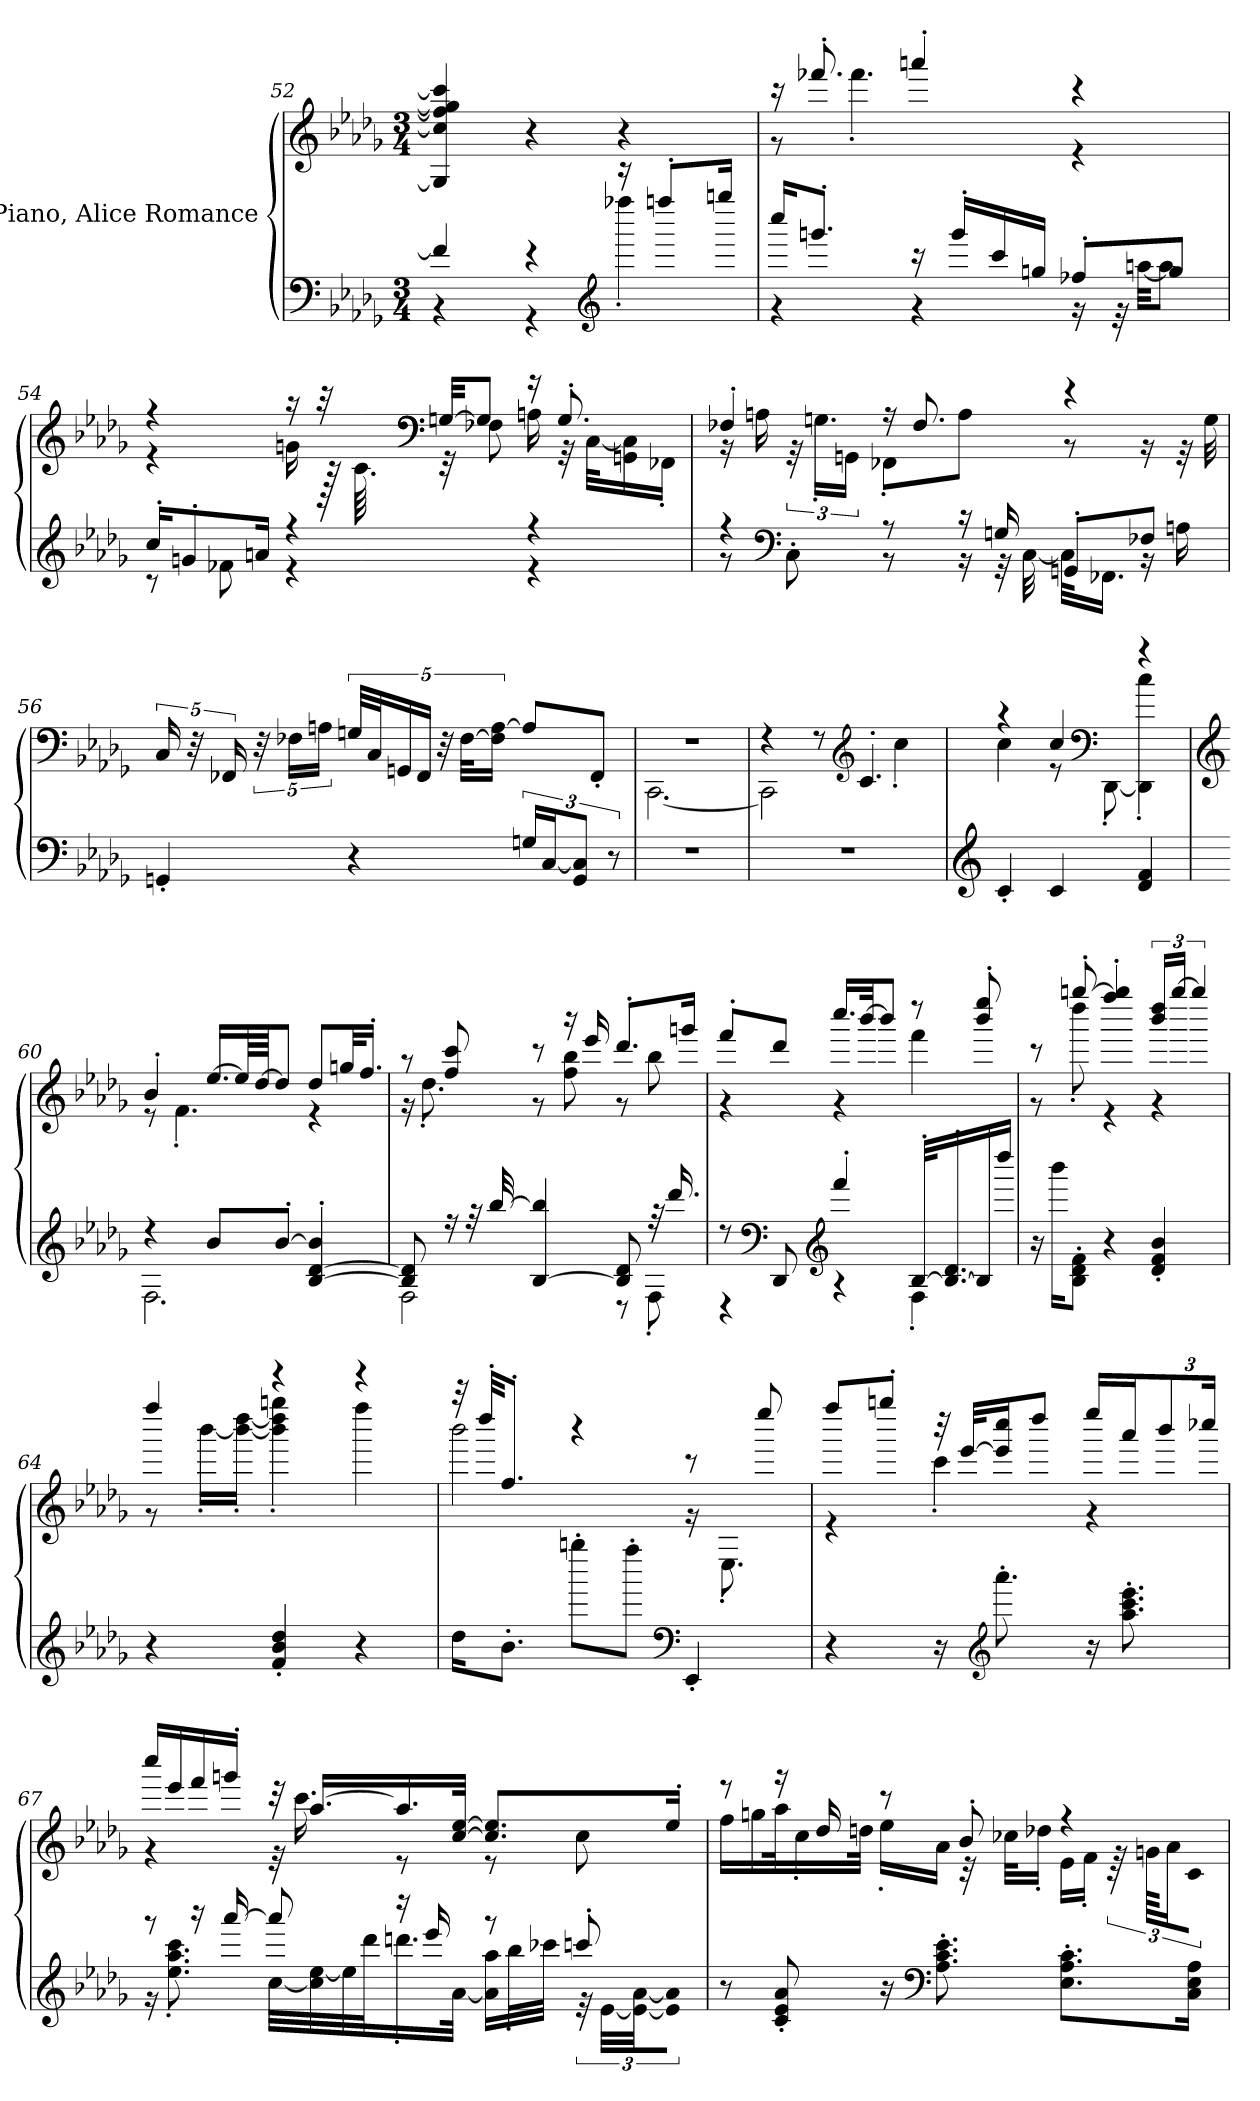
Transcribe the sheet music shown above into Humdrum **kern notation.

**kern	**kern
*part1	*part1
*staff2	*staff1
*I"Piano, Alice Romance	*
*clefF4	*clefG2
*k[b-e-a-d-g-]	*k[b-e-a-d-g-]
*M3/4	*M3/4
=52	=52
*^	*
4f-/]	4r	4G/] 4cc/] 4ff-/] 4gg/] 4ccc/]
4r	4r	4r
*clefG2	*	*
16r	4ffff-X'\	4r
8ffffn'/L	.	.
16ggggn/Jk	.	.
!!LO:LB:g=z
=53	=53	=53
*	*	*^
16cccc/KL	4r	16r	8r
8.gggn'/J	.	8.fff-X'/	.
.	.	.	4.fff-'\
16r	4r	4aaan'/	.
16ggg'/LL	.	.	.
16ccc/	.	.	.
16ggn/JJ	.	.	.
8ff-X'/L	16r	4r	4r
.	32r	.	.
.	[32aan\KKL	.	.
8gg/J	8aa\J]	.	.
=54	=54	=54	=54
16cc'/KL	8r	4r	4r
8gn'/	.	.	.
.	8f-X\	.	.
16an/Jk	.	.	.
4r	4r	16r	16gn\
.	.	32r	128r
.	.	.	64.c\
*	*	*clefF4	*
.	.	[32Gn/KKL	32r
.	.	8G/J]	8F-X\
4r	4r	16r	16An\
.	.	8.G'/	32r
.	.	.	[32C\KLL
.	.	.	16GGn\ 16C\]
.	.	.	16FF-X'\JJ
!!LO:LB:g=z	!!
=55	=55	=55	=55
4r	8r	4F-X'/	16r
.	.	.	16An\
*clefF4	*	*	*
.	8C'\	.	48r
.	.	.	24.Gn'\LL
.	.	.	24GGn\JJ
8r	8r	16r	8FF-X'\L
.	.	8.F-/	.
16r	16r	.	8A\J
16Gn/	32r	.	.
.	[32C\	.	.
8GGn'/L	32C\KLL]	4r	8r
.	16.FF-X\JJ	.	.
8F-X/J	16r	.	16r
.	16An\	.	32r
.	.	.	32G\
*v	*v	*	*
*	*v	*v
!!LO:PB:g=z
=56	=56
4GGn'/	20C/
.	40r
.	20FF-X/
.	40r
.	20F-X\LL
.	20An\JJ
4r	40Gn/LLL
.	40C/J
.	20GGn/
.	20FF-/JJ
.	40r
.	[40F-\KLL
.	20F-\] [20A\JJ
24Gn/LL	8A/L]
[24C/J	.
12GG/ 12C/]J	.
.	8FF-'/J
12r	.
=57	=57
*	*^
2.r	2.r	[2.CC\
=58	=58	=58
2.r	4r	2CC\]
.	8r	.
*	*clefG2	*
.	4.c'/	.
.	.	4cc'\
=59	=59	=59
*clefG2	*	*
4c'/	4r	4cc\
4c/	4cc/	8r
*	*clefF4	*
.	.	[8DD-'\
4d-/ 4f/	4r	4DD-\]' 4cc\'
!!LO:LB:g=z	!!
=60	=60	=60
*	*clefG2	*
*^	*	*
4r	2.F\	4b-'/	8r
.	.	.	4.f'\
8b-/L	.	[16.ee-/LL	.
.	.	64ee-/LL]	.
.	.	[64dd-/JJJ	.
[8b-'/J	.	8dd-/J]	.
[4B-/' [4d-/' 4b-/]'	.	8dd-/L	4r
.	.	32ggn/KL	.
.	.	16.ff'/JJ	.
=61	=61	=61	=61
8B-/] 8d-/]	2F\	8r	16r
.	.	.	8.dd-'\
16r	.	8ff/ 8ccc/	.
32r	.	.	.
[32bb-/	.	.	.
[4B-/ 4bb-/]	.	8r	8r
.	.	16r	8ff\ 8bb-\
.	.	16eee-/	.
8B-/] 8d-/	8r	8.ddd-'/L	8r
32r	8F'\	.	8bb-\
16.ddd-/	.	.	.
.	.	16gggn/Jk	.
!!LO:LB:g=z	!!
=62	=62	=62	=62
8r	4r	8fff'/L	4r
*clefF4	*	*	*
8DD-/	.	8ddd-/J	.
*clefG2	*	*	*
4fff'/	4r	16.cccc/LL	4r
.	.	[32bbb-/JK	.
.	.	8bbb-/J]	.
[32B-'/KLL	4F'\	8r	4fff\
16.B-/_' 16.d-/'	.	.	.
16B-/]	.	8bbb-/' 8eeee-/'	.
16dddd-/JJ	.	.	.
*v	*v	*	*
=63	=63	=63
16r	8r	8r
16bbb-\KL	.	.
8B-\' 8d-\' 8f\'J	[8ggggn'/	8dddd-'\
4r	4ffff/' 4gggg/]'	4r
4d-/' 4f/' 4b-/'	24bbb-/ 24dddd-/LL	4r
.	[24gggg/JJ	.
.	6gggg/]	.
=64	=64	=64
4r	4ffff/	8r
.	.	[16bbb-'\LL
.	.	16bbb-\_' [16dddd-\'JJ
4f/' 4b-/' 4dd-/'	4r	4bbb-\]' 4dddd-\]' 4ggggn\'
4r	4r	4ffff\
!!LO:LB:g=z	!!
=65	=65	=65
16dd-\KL	32r	2bbb-\
.	32dddd-'/KKL	.
8.b-'\J	8.ff'/J	.
8ggggn'\L	4r	.
8ffff'\J	.	.
*clefF4	*	*
4EE-'/	8r	16r
.	.	8.E-'\
.	8eeee-/	.
=66	=66	=66
4r	8ffff/L	4r
.	8ggggn'/J	.
16r	32r	4ccc'\
.	[32eee-/KLL	.
*clefG2	*	*
8.aaa-'\	16eee-/] 16cccc/J	.
.	8dddd-/J	.
16r	16eeee-/LL	4r
8.aa-\' 8.ccc\' 8.eee-\'	16aaa-/J	.
*	*Xbrackettup	*
.	12bbb-/	.
.	24cccc-X/Jk	.
!!LO:LB:g=z	!!
=67	=67	=67
*^	*	*
8r	16r	16cccc/LL	4r
.	8.ee-\' 8.aa-\' 8.ccc\'	16eee-/	.
16r	.	16fff/	.
[16aaa-/	.	16gggn'/JJ	.
8aaa-/]	[32cc\LLL	32r	32r
.	32cc\] [32ee-\	[16.aa-/LL	16.ccc\
.	32ee-\]	.	.
.	32ddd-\J	.	.
16r	16.dddn'\	16.aa-/]	8r
16eee-/	.	.	.
.	[32a-\JJk	[32cc/ [32ee-/JJk	.
8r	16a-\] 16aa-\LL	8.cc/] 8.ee-/]L	8r
.	32bb-'\L	.	.
.	32ccc-X\JJJ	.	.
8cccn'/	48r	.	8cc\
.	[48e-\LLL	.	.
.	48e-\_ [48a-\J	.	.
.	16e-\] 16a-\]JJ	16ee-'/Jk	.
*v	*v	*	*
!!LO:LB:g=z	!!
=68	=68	=68
8r	8r	16ff\LL
.	.	16ggn\
8c/' 8e-/' 8a-/'	16r	32aa-\K
.	.	16cc'\
.	16dd-/	.
.	.	32ddn\JJk
16r	8r	16ee-'\LL
*clefF4	*	*
8.A-\' 8.c\' 8.e-\'	.	16a-\JJ
.	8b-'/	32r
.	.	32cc-X\KLL
.	.	16dd-X'\JJ
8.E-\' 8.A-\' 8.c\'L	4r	16e-\LL
.	.	16f'\JJ
*	*	*brackettup
.	.	96r
.	.	96gn\KKLL
.	.	24a-\
16C\ 16E-\ 16A-\Jk	.	16c\JJ
*	*v	*v
=	=
*-	*-
